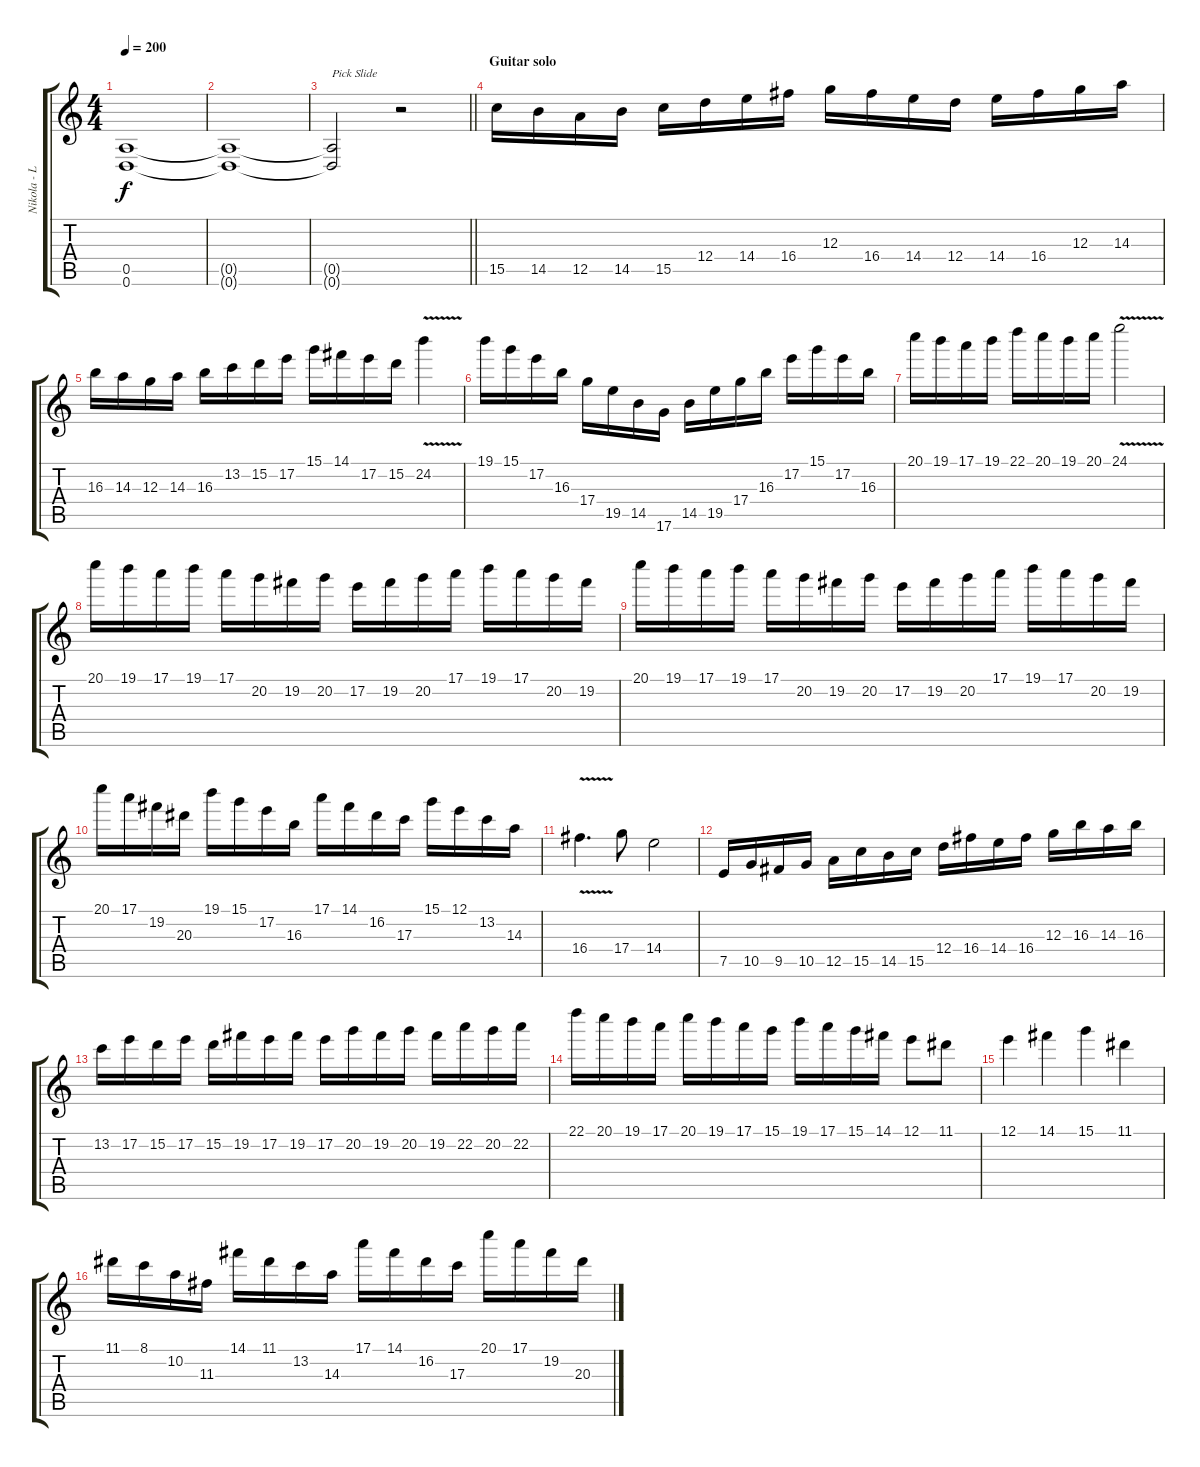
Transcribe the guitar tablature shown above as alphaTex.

\track ("Nikola - Lead Guitar" "Nikola - L") {instrument distortionguitar}
\staff {score tabs}
\tuning (E4 B3 G3 D3 A2 D2) {hide}
\ts (4 4)
\tempo 200
\clef g2
\ks c
(0.5{t} 0.6{t}).1{dy f} |
(0.5{t} 0.6{t}).1 |
\barLineRight lightlight
(0.5{t} 0.6{t}).2{txt "Pick Slide"} r.2 |
\section ("" "Guitar solo")
15.5.16 14.5.16 12.5.16 14.5.16 15.5.16 12.4.16 14.4.16 16.4.16 12.3.16 16.4.16 14.4.16 12.4.16 14.4.16 16.4.16 12.3.16 14.3.16 |
16.3.16 14.3.16 12.3.16 14.3.16 16.3.16 13.2.16 15.2.16 17.2.16 15.1.16 14.1.16 17.2.16 15.2.16 24.2{v}.4 |
19.1.16 15.1.16 17.2.16 16.3.16 17.4.16 19.5.16 14.5.16 17.6.16 14.5.16 19.5.16 17.4.16 16.3.16 17.2.16 15.1.16 17.2.16 16.3.16 |
20.1.16 19.1.16 17.1.16 19.1.16 22.1.16 20.1.16 19.1.16 20.1.16 24.1{v}.2 |
20.1.16 19.1.16 17.1.16 19.1.16 17.1.16 20.2.16 19.2.16 20.2.16 17.2.16 19.2.16 20.2.16 17.1.16 19.1.16 17.1.16 20.2.16 19.2.16 |
20.1.16 19.1.16 17.1.16 19.1.16 17.1.16 20.2.16 19.2.16 20.2.16 17.2.16 19.2.16 20.2.16 17.1.16 19.1.16 17.1.16 20.2.16 19.2.16 |
20.1.16 17.1.16 19.2.16 20.3.16 19.1.16 15.1.16 17.2.16 16.3.16 17.1.16 14.1.16 16.2.16 17.3.16 15.1.16 12.1.16 13.2.16 14.3.16 |
16.4{v}.4{d} 17.4.8 14.4.2 |
7.5.16 10.5.16 9.5.16 10.5.16 12.5.16 15.5.16 14.5.16 15.5.16 12.4.16 16.4.16 14.4.16 16.4.16 12.3.16 16.3.16 14.3.16 16.3.16 |
13.2.16 17.2.16 15.2.16 17.2.16 15.2.16 19.2.16 17.2.16 19.2.16 17.2.16 20.2.16 19.2.16 20.2.16 19.2.16 22.2.16 20.2.16 22.2.16 |
22.1.16 20.1.16 19.1.16 17.1.16 20.1.16 19.1.16 17.1.16 15.1.16 19.1.16 17.1.16 15.1.16 14.1.16 12.1.8 11.1.8 |
12.1.4 14.1.4 15.1.4 11.1.4 |
11.1.16 8.1.16 10.2.16 11.3.16 14.1.16 11.1.16 13.2.16 14.3.16 17.1.16 14.1.16 16.2.16 17.3.16 20.1.16 17.1.16 19.2.16 20.3.16
